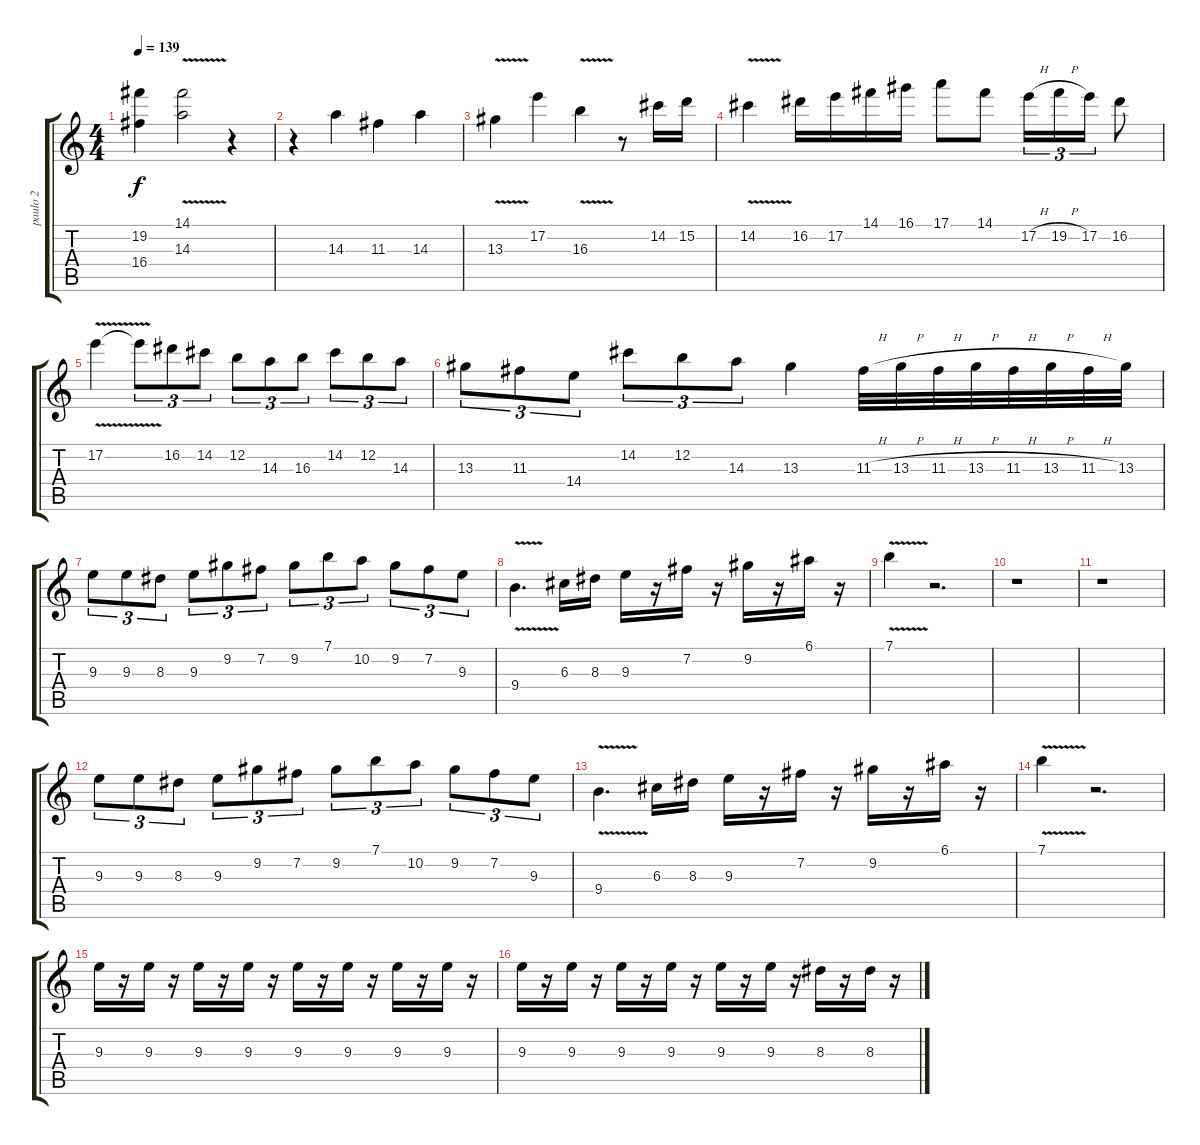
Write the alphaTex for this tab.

\track ("paulo 2" "paulo 2") {instrument distortionguitar}
\staff {score tabs}
\tuning (E4 B3 G3 D3 A2 E2) {hide}
\ts (4 4)
\tempo 139
\clef g2
\ks c
(19.2 16.4).4{dy f} (14.1{v} 14.3{v}).2 r.4 |
r.4 14.3.4 11.3.4 14.3.4 |
13.3{v}.4 17.2.4 16.3{v}.4 r.8 14.2.16 15.2.16 |
14.2{v}.4 16.2.16 17.2.16 14.1.16 16.1.16 17.1.8 14.1.8 17.2{h}.16{tu (3 2)} 19.2{h}.16{tu (3 2)} 17.2.16{tu (3 2)} 16.2.8 |
17.2{v}.4 17.2{t}.8{tu (3 2)} 16.2.8{tu (3 2)} 14.2.8{tu (3 2)} 12.2.8{tu (3 2)} 14.3.8{tu (3 2)} 16.3.8{tu (3 2)} 14.2.8{tu (3 2)} 12.2.8{tu (3 2)} 14.3.8{tu (3 2)} |
13.3.8{tu (3 2)} 11.3.8{tu (3 2)} 14.4.8{tu (3 2)} 14.2.8{tu (3 2)} 12.2.8{tu (3 2)} 14.3.8{tu (3 2)} 13.3.4 11.3{h}.32 13.3{h}.32 11.3{h}.32 13.3{h}.32 11.3{h}.32 13.3{h}.32 11.3{h}.32 13.3.32 |
9.3.8{tu (3 2)} 9.3.8{tu (3 2)} 8.3.8{tu (3 2)} 9.3.8{tu (3 2)} 9.2.8{tu (3 2)} 7.2.8{tu (3 2)} 9.2.8{tu (3 2)} 7.1.8{tu (3 2)} 10.2.8{tu (3 2)} 9.2.8{tu (3 2)} 7.2.8{tu (3 2)} 9.3.8{tu (3 2)} |
9.4{v}.4{d} 6.3.16 8.3.16 9.3.16 r.16 7.2.16 r.16 9.2.16 r.16 6.1.16 r.16 |
7.1{v}.4 r.2{d} |
r.1 |
r.1 |
9.3.8{tu (3 2)} 9.3.8{tu (3 2)} 8.3.8{tu (3 2)} 9.3.8{tu (3 2)} 9.2.8{tu (3 2)} 7.2.8{tu (3 2)} 9.2.8{tu (3 2)} 7.1.8{tu (3 2)} 10.2.8{tu (3 2)} 9.2.8{tu (3 2)} 7.2.8{tu (3 2)} 9.3.8{tu (3 2)} |
9.4{v}.4{d} 6.3.16 8.3.16 9.3.16 r.16 7.2.16 r.16 9.2.16 r.16 6.1.16 r.16 |
7.1{v}.4 r.2{d} |
9.3.16 r.16 9.3.16 r.16 9.3.16 r.16 9.3.16 r.16 9.3.16 r.16 9.3.16 r.16 9.3.16 r.16 9.3.16 r.16 |
9.3.16 r.16 9.3.16 r.16 9.3.16 r.16 9.3.16 r.16 9.3.16 r.16 9.3.16 r.16 8.3.16 r.16 8.3.16 r.16
